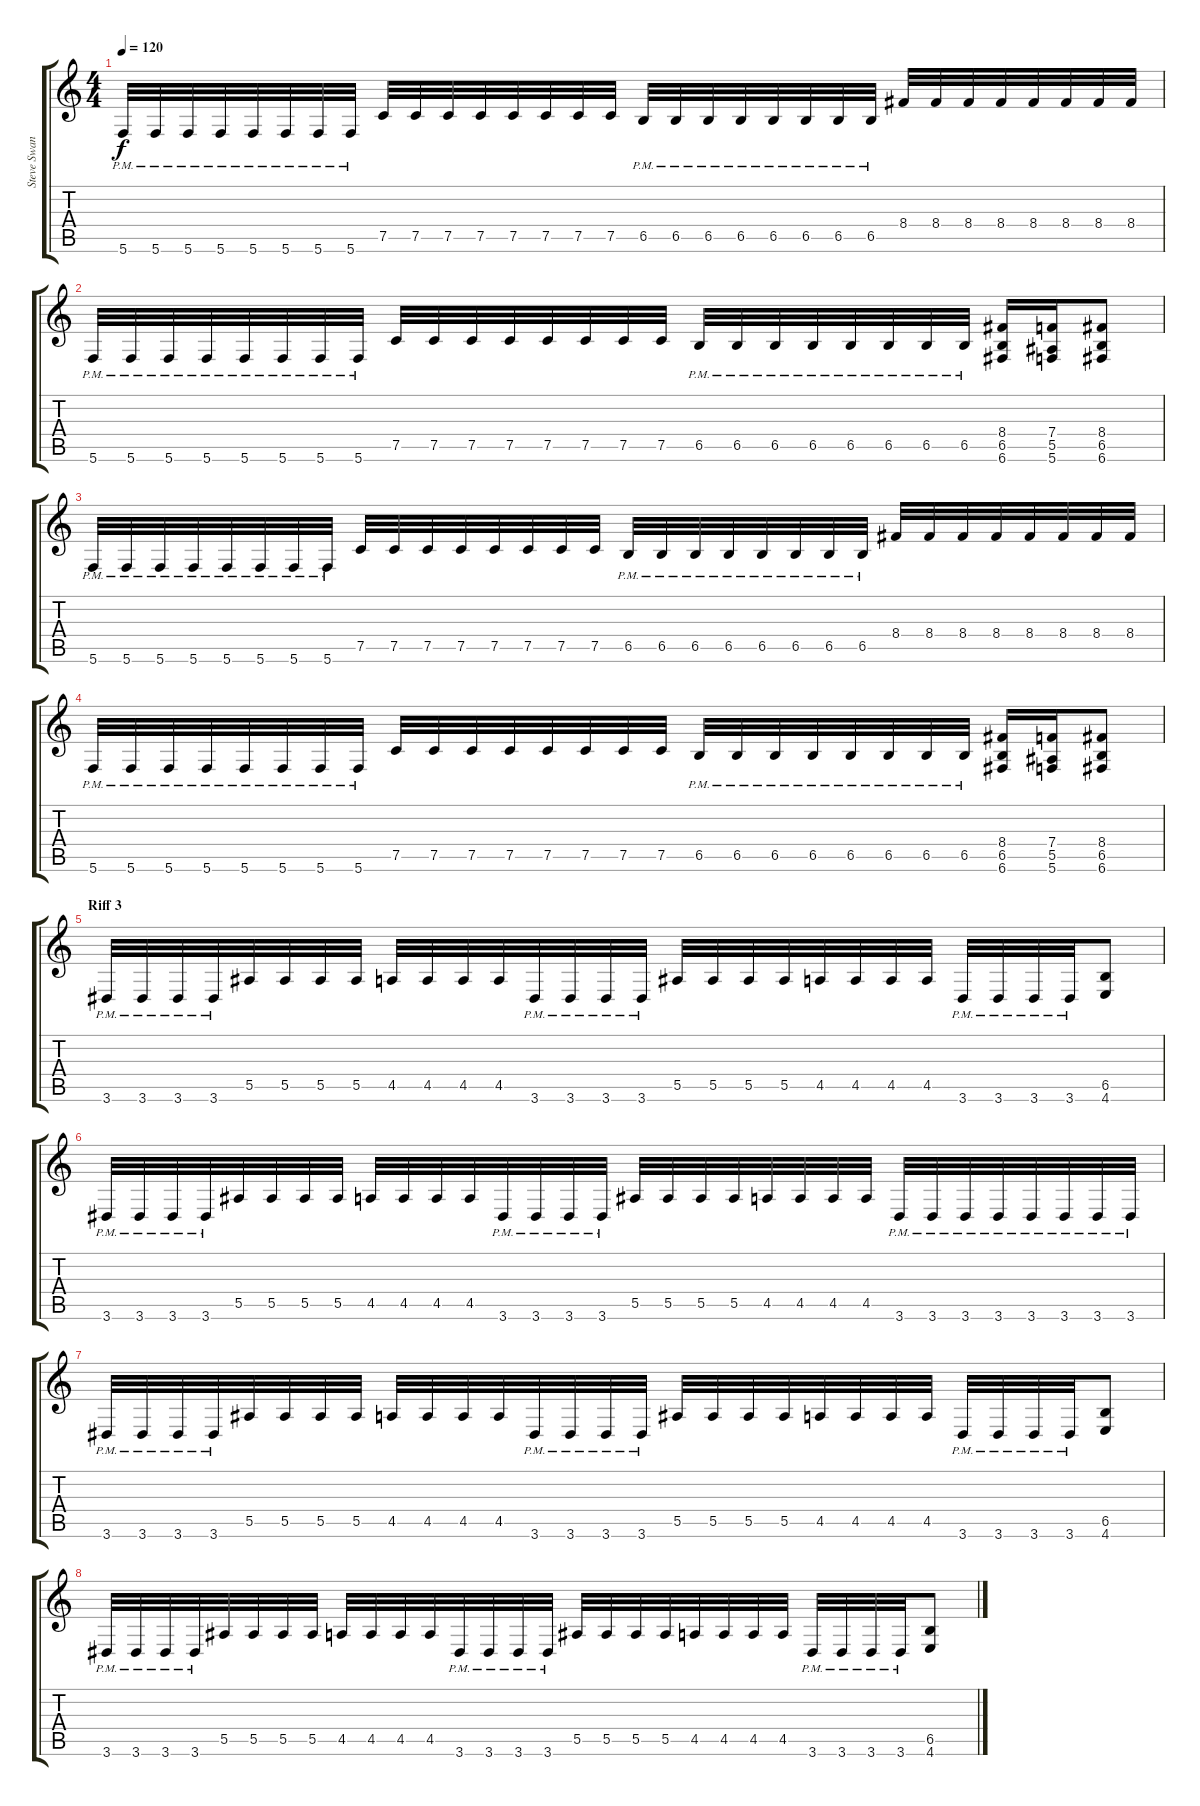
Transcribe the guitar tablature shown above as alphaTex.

\track ("Steve Swanson (Solo)" "Steve Swan") {instrument overdrivenguitar}
\staff {score tabs}
\tuning (C4 G3 Eb3 Bb2 F2 C2) {hide}
\ts (4 4)
\tempo 120
\clef g2
\ks c
5.6{pm}.32{dy f} 5.6{pm}.32 5.6{pm}.32 5.6{pm}.32 5.6{pm}.32 5.6{pm}.32 5.6{pm}.32 5.6{pm}.32 7.5.32 7.5.32 7.5.32 7.5.32 7.5.32 7.5.32 7.5.32 7.5.32 6.5{pm}.32 6.5{pm}.32 6.5{pm}.32 6.5{pm}.32 6.5{pm}.32 6.5{pm}.32 6.5{pm}.32 6.5{pm}.32 8.4.32 8.4.32 8.4.32 8.4.32 8.4.32 8.4.32 8.4.32 8.4.32 |
5.6{pm}.32 5.6{pm}.32 5.6{pm}.32 5.6{pm}.32 5.6{pm}.32 5.6{pm}.32 5.6{pm}.32 5.6{pm}.32 7.5.32 7.5.32 7.5.32 7.5.32 7.5.32 7.5.32 7.5.32 7.5.32 6.5{pm}.32 6.5{pm}.32 6.5{pm}.32 6.5{pm}.32 6.5{pm}.32 6.5{pm}.32 6.5{pm}.32 6.5{pm}.32 (8.4 6.5 6.6).16 (7.4 5.5 5.6).16 (8.4 6.5 6.6).8 |
5.6{pm}.32 5.6{pm}.32 5.6{pm}.32 5.6{pm}.32 5.6{pm}.32 5.6{pm}.32 5.6{pm}.32 5.6{pm}.32 7.5.32 7.5.32 7.5.32 7.5.32 7.5.32 7.5.32 7.5.32 7.5.32 6.5{pm}.32 6.5{pm}.32 6.5{pm}.32 6.5{pm}.32 6.5{pm}.32 6.5{pm}.32 6.5{pm}.32 6.5{pm}.32 8.4.32 8.4.32 8.4.32 8.4.32 8.4.32 8.4.32 8.4.32 8.4.32 |
5.6{pm}.32 5.6{pm}.32 5.6{pm}.32 5.6{pm}.32 5.6{pm}.32 5.6{pm}.32 5.6{pm}.32 5.6{pm}.32 7.5.32 7.5.32 7.5.32 7.5.32 7.5.32 7.5.32 7.5.32 7.5.32 6.5{pm}.32 6.5{pm}.32 6.5{pm}.32 6.5{pm}.32 6.5{pm}.32 6.5{pm}.32 6.5{pm}.32 6.5{pm}.32 (8.4 6.5 6.6).16 (7.4 5.5 5.6).16 (8.4 6.5 6.6).8 |
\section ("" "Riff 3")
3.6{pm}.32 3.6{pm}.32 3.6{pm}.32 3.6{pm}.32 5.5.32 5.5.32 5.5.32 5.5.32 4.5.32 4.5.32 4.5.32 4.5.32 3.6{pm}.32 3.6{pm}.32 3.6{pm}.32 3.6{pm}.32 5.5.32 5.5.32 5.5.32 5.5.32 4.5.32 4.5.32 4.5.32 4.5.32 3.6{pm}.32 3.6{pm}.32 3.6{pm}.32 3.6{pm}.32 (6.5 4.6).8 |
3.6{pm}.32 3.6{pm}.32 3.6{pm}.32 3.6{pm}.32 5.5.32 5.5.32 5.5.32 5.5.32 4.5.32 4.5.32 4.5.32 4.5.32 3.6{pm}.32 3.6{pm}.32 3.6{pm}.32 3.6{pm}.32 5.5.32 5.5.32 5.5.32 5.5.32 4.5.32 4.5.32 4.5.32 4.5.32 3.6{pm}.32 3.6{pm}.32 3.6{pm}.32 3.6{pm}.32 3.6{pm}.32 3.6{pm}.32 3.6{pm}.32 3.6{pm}.32 |
3.6{pm}.32 3.6{pm}.32 3.6{pm}.32 3.6{pm}.32 5.5.32 5.5.32 5.5.32 5.5.32 4.5.32 4.5.32 4.5.32 4.5.32 3.6{pm}.32 3.6{pm}.32 3.6{pm}.32 3.6{pm}.32 5.5.32 5.5.32 5.5.32 5.5.32 4.5.32 4.5.32 4.5.32 4.5.32 3.6{pm}.32 3.6{pm}.32 3.6{pm}.32 3.6{pm}.32 (6.5 4.6).8 |
3.6{pm}.32 3.6{pm}.32 3.6{pm}.32 3.6{pm}.32 5.5.32 5.5.32 5.5.32 5.5.32 4.5.32 4.5.32 4.5.32 4.5.32 3.6{pm}.32 3.6{pm}.32 3.6{pm}.32 3.6{pm}.32 5.5.32 5.5.32 5.5.32 5.5.32 4.5.32 4.5.32 4.5.32 4.5.32 3.6{pm}.32 3.6{pm}.32 3.6{pm}.32 3.6{pm}.32 (6.5 4.6).8
